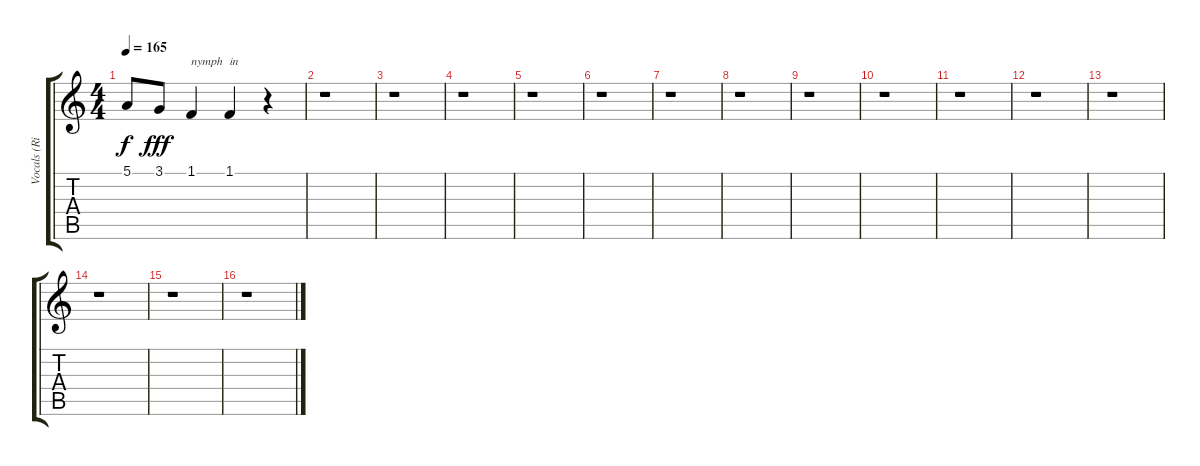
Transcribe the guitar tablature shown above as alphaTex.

\track ("Vocals (Right)" "Vocals (Ri") {instrument flute}
\staff {score tabs}
\tuning (E4 B3 G3 D3 A2 E2) {hide}
\ts (4 4)
\tempo 165
\clef g2
\ks c
5.1{t}.8{dy f} 3.1.8{dy fff} 1.1.4{txt "nymph"} 1.1.4{txt "in"} r.4 |
r.1 |
r.1 |
r.1 |
r.1 |
r.1 |
r.1 |
r.1 |
r.1 |
r.1 |
r.1 |
r.1 |
r.1 |
r.1 |
r.1 |
r.1
